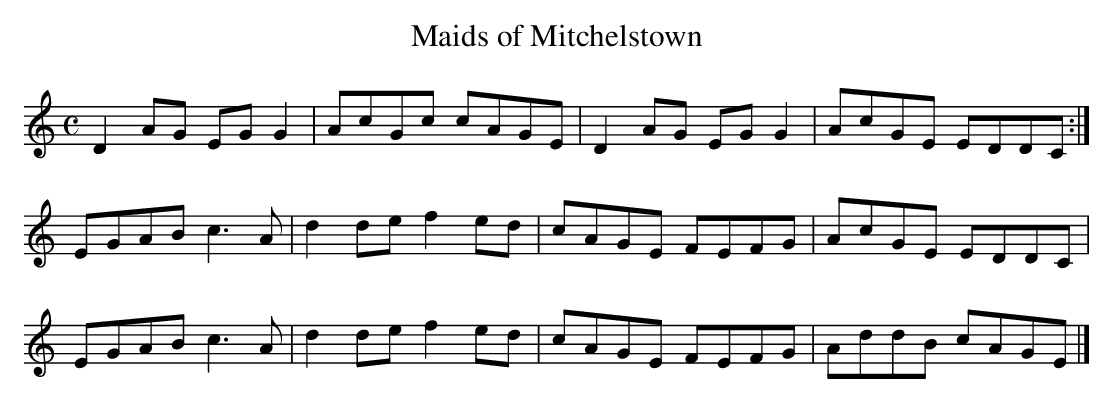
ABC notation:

X:1
T:Maids of Mitchelstown
M:C
L:1/8
K:D Dorian
D2AG EGG2|AcGc cAGE|D2AG EGG2|AcGE EDDC:|!
EGAB c3A|d2de f2ed|cAGE FEFG|AcGE EDDC|!
EGAB c3A|d2de f2ed|cAGE FEFG|AddB cAGE|]!
